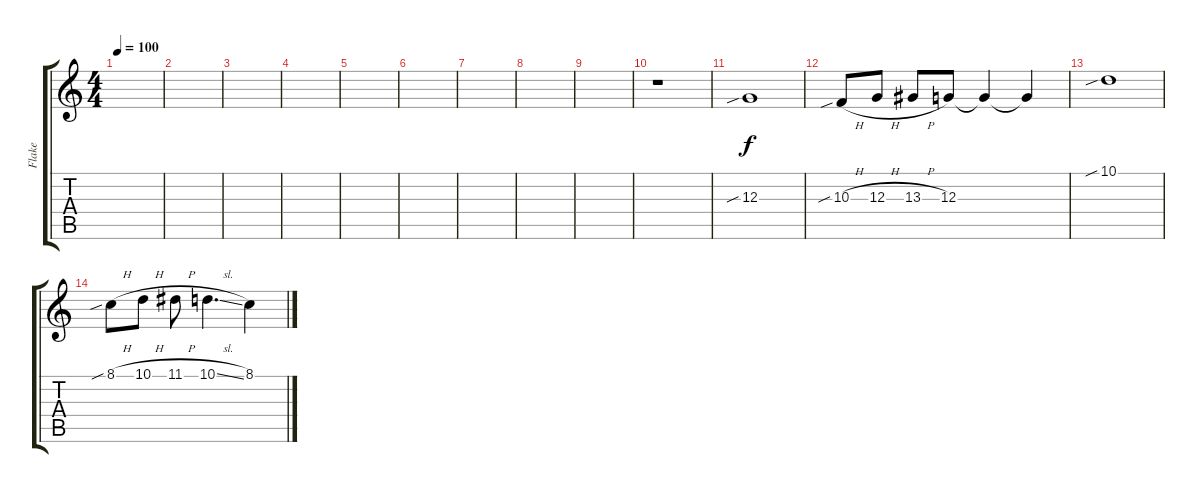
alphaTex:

\track ("Flake" "Flake") {instrument glockenspiel}
\staff {score tabs}
\tuning (E4 B3 G3 D3 A2 E2) {hide}
\ts (4 4)
\tempo 100
\clef g2
\ks c
|
|
|
|
|
|
|
|
|
r.1{instrument fx7echoes} |
12.3{sib}.1{instrument fx7echoes} |
10.3{sib h}.8 12.3{h}.8 13.3{h}.8 12.3.8 12.3{t}.4 12.3{t}.4 |
10.1{sib}.1 |
8.1{sib h}.8 10.1{h}.8 11.1{h}.8 10.1{sl}.4{d} 8.1.4
